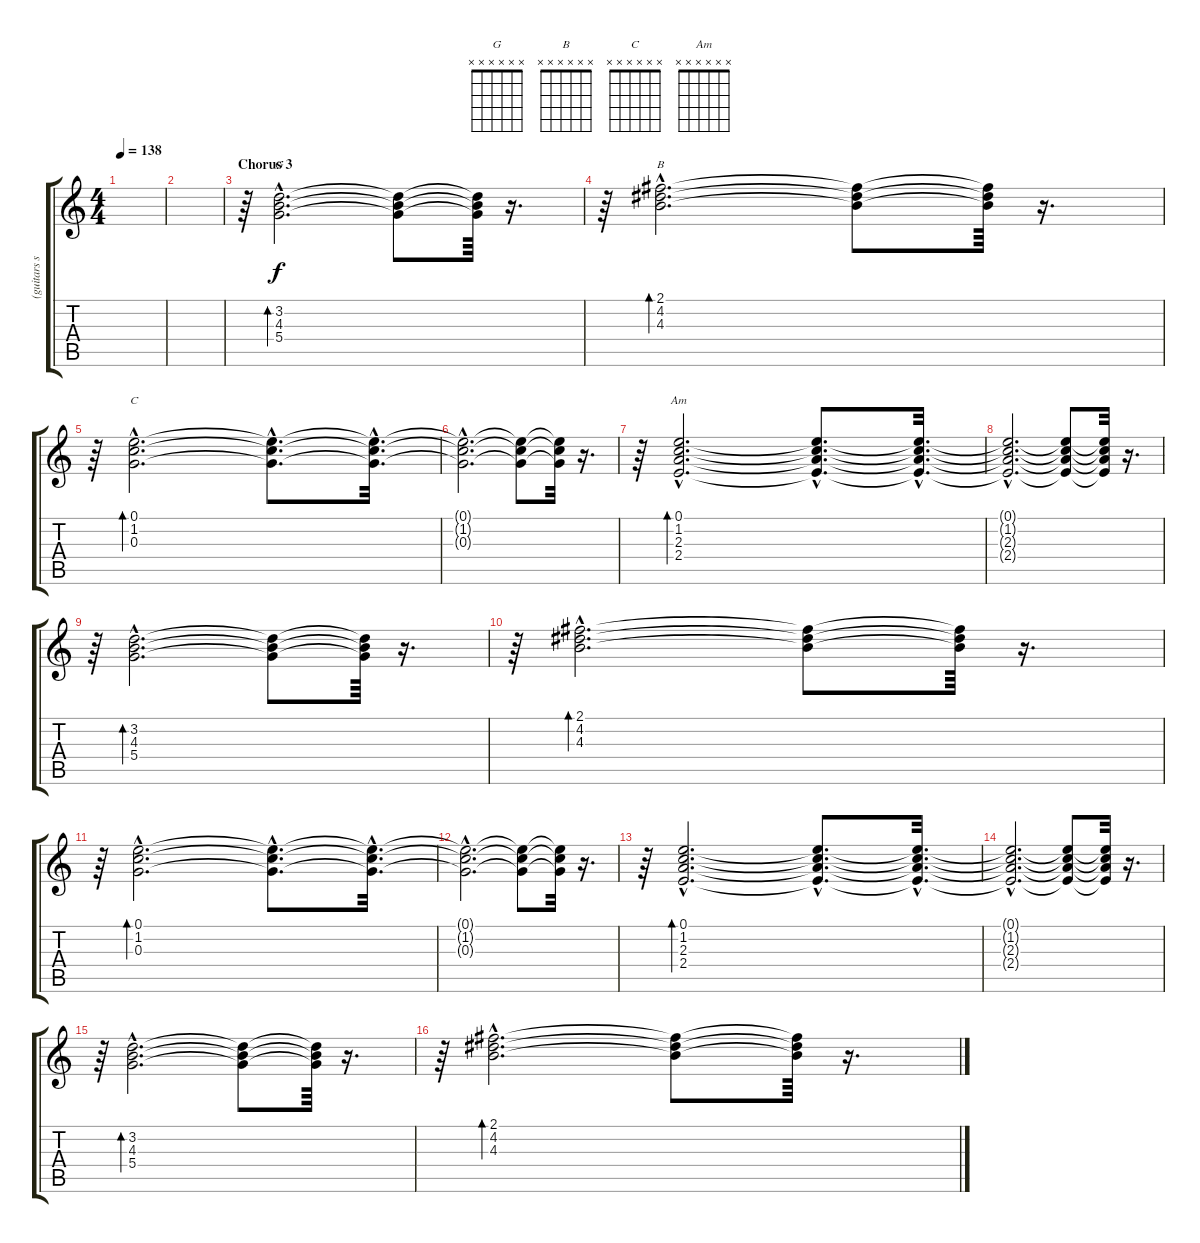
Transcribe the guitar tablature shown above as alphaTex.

\track ("(guitars stereo fx)" "(guitars s") {instrument electricguitarclean}
\staff {score tabs}
\tuning (E4 B3 G3 D3 A2 E2) {hide}
\chord ("G" x x x x x x)
\chord ("B" x x x x x x)
\chord ("C" x x x x x x)
\chord ("Am" x x x x x x)
\ts (4 4)
\tempo 138
\clef g2
\ks c
|
|
\section ("" "Chorus 3")
r.64 (3.2{hac} 4.3{hac} 5.4{hac}).2{d bd 60 ch "G"} (3.2{t} 4.3{t} 5.4{t}).8 (3.2{t} 4.3{t} 5.4{t}).64 r.16{d} |
r.64 (2.1{hac} 4.2{hac} 4.3{hac}).2{d bd 60 ch "B"} (2.1{t} 4.2{t} 4.3{t}).8 (2.1{t} 4.2{t} 4.3{t}).64 r.16{d} |
r.64 (0.1{hac} 1.2{hac} 0.3{hac}).2{d bd 60 ch "C"} (0.1{hac t} 1.2{hac t} 0.3{hac t}).8{d} (0.1{hac t} 1.2{hac t} 0.3{hac t}).32{d} |
(0.1{hac t} 1.2{hac t} 0.3{hac t}).2{d} (0.1{t} 1.2{t} 0.3{t}).8 (0.1{t} 1.2{t} 0.3{t}).32 r.16{d} |
r.64 (0.1{hac} 1.2{hac} 2.3{hac} 2.4{hac}).2{d bd 60 ch "Am"} (0.1{hac t} 1.2{hac t} 2.3{hac t} 2.4{hac t}).8{d} (0.1{hac t} 1.2{hac t} 2.3{hac t} 2.4{hac t}).32{d} |
(0.1{hac t} 1.2{hac t} 2.3{hac t} 2.4{hac t}).2{d} (0.1{t} 1.2{t} 2.3{t} 2.4{t}).8 (0.1{t} 1.2{t} 2.3{t} 2.4{t}).32 r.16{d} |
r.64 (3.2{hac} 4.3{hac} 5.4{hac}).2{d bd 60} (3.2{t} 4.3{t} 5.4{t}).8 (3.2{t} 4.3{t} 5.4{t}).64 r.16{d} |
r.64 (2.1{hac} 4.2{hac} 4.3{hac}).2{d bd 60} (2.1{t} 4.2{t} 4.3{t}).8 (2.1{t} 4.2{t} 4.3{t}).64 r.16{d} |
r.64 (0.1{hac} 1.2{hac} 0.3{hac}).2{d bd 60} (0.1{hac t} 1.2{hac t} 0.3{hac t}).8{d} (0.1{hac t} 1.2{hac t} 0.3{hac t}).32{d} |
(0.1{hac t} 1.2{hac t} 0.3{hac t}).2{d} (0.1{t} 1.2{t} 0.3{t}).8 (0.1{t} 1.2{t} 0.3{t}).32 r.16{d} |
r.64 (0.1{hac} 1.2{hac} 2.3{hac} 2.4{hac}).2{d bd 60} (0.1{hac t} 1.2{hac t} 2.3{hac t} 2.4{hac t}).8{d} (0.1{hac t} 1.2{hac t} 2.3{hac t} 2.4{hac t}).32{d} |
(0.1{hac t} 1.2{hac t} 2.3{hac t} 2.4{hac t}).2{d} (0.1{t} 1.2{t} 2.3{t} 2.4{t}).8 (0.1{t} 1.2{t} 2.3{t} 2.4{t}).32 r.16{d} |
r.64 (3.2{hac} 4.3{hac} 5.4{hac}).2{d bd 60} (3.2{t} 4.3{t} 5.4{t}).8 (3.2{t} 4.3{t} 5.4{t}).64 r.16{d} |
r.64 (2.1{hac} 4.2{hac} 4.3{hac}).2{d bd 60} (2.1{t} 4.2{t} 4.3{t}).8 (2.1{t} 4.2{t} 4.3{t}).64 r.16{d}
